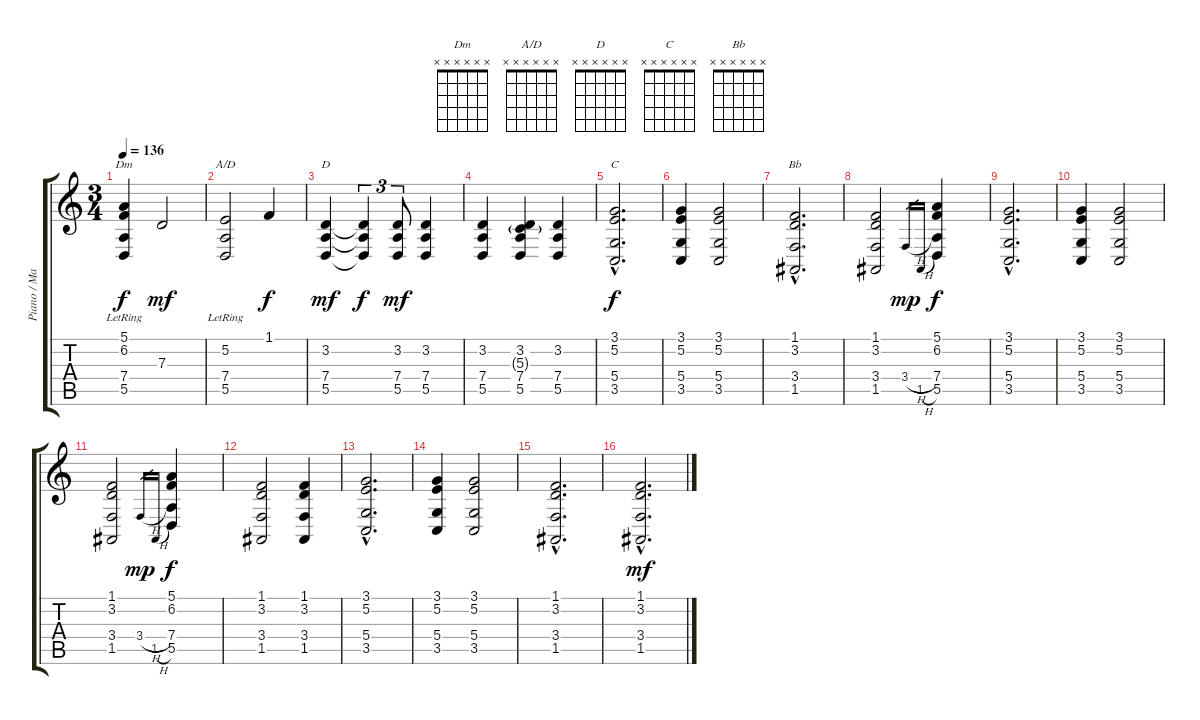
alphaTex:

\track ("Piano / Martinus Spierenburg" "Piano / Ma") {instrument acousticgrandpiano}
\staff {score tabs}
\tuning (E4 B3 G3 D3 A2 E2) {hide}
\chord ("Dm" x x x x x x) {firstfret 0}
\chord ("A/D" x x x x x x) {firstfret 0}
\chord ("D" x x x x x x) {firstfret 0}
\chord ("C" x x x x x x) {firstfret 0}
\chord ("Bb" x x x x x x) {firstfret 0}
\ts (3 4)
\tempo 136
\clef g2
\ks c
(5.1{lr} 6.2{lr} 7.4{lr} 5.5{lr}).4{ch "Dm" dy f} 7.3.2{dy mf} |
(5.2 7.4{lr} 5.5).2{ch "A/D"} 1.1.4{dy f} |
(3.2 7.4 5.5).4{ch "D" dy mf} (3.2{t} 7.4{t} 5.5{t}).4{tu (3 2) dy f} (3.2 7.4 5.5).8{tu (3 2) dy mf} (3.2 7.4 5.5).4 |
(3.2 7.4 5.5).4 (3.2 5.3{g} 7.4 5.5).4 (3.2 7.4 5.5).4 |
(3.1{hac} 5.2{hac} 5.4{hac} 3.5{hac}).2{d ch "C" dy f} |
(3.1 5.2 5.4 3.5).4 (3.1 5.2 5.4 3.5).2 |
(1.1{hac} 3.2{hac} 3.4{hac} 1.5{hac}).2{d ch "Bb"} |
(1.1 3.2 3.4 1.5).2 3.4{h}.16{gr dy mp} 1.5{h}.16{gr} (5.1 6.2 7.4 5.5).4{dy f} |
(3.1{hac} 5.2{hac} 5.4{hac} 3.5{hac}).2{d} |
(3.1 5.2 5.4 3.5).4 (3.1 5.2 5.4 3.5).2 |
(1.1 3.2 3.4 1.5).2 3.4{h}.16{gr dy mp} 1.5{h}.16{gr} (5.1 6.2 7.4 5.5).4{dy f} |
(1.1 3.2 3.4 1.5).2 (1.1 3.2 3.4 1.5).4 |
(3.1{hac} 5.2{hac} 5.4{hac} 3.5{hac}).2{d} |
(3.1 5.2 5.4 3.5).4 (3.1 5.2 5.4 3.5).2 |
(1.1{hac} 3.2{hac} 3.4{hac} 1.5{hac}).2{d} |
(1.1{hac} 3.2{hac} 3.4{hac} 1.5{hac}).2{d dy mf}
